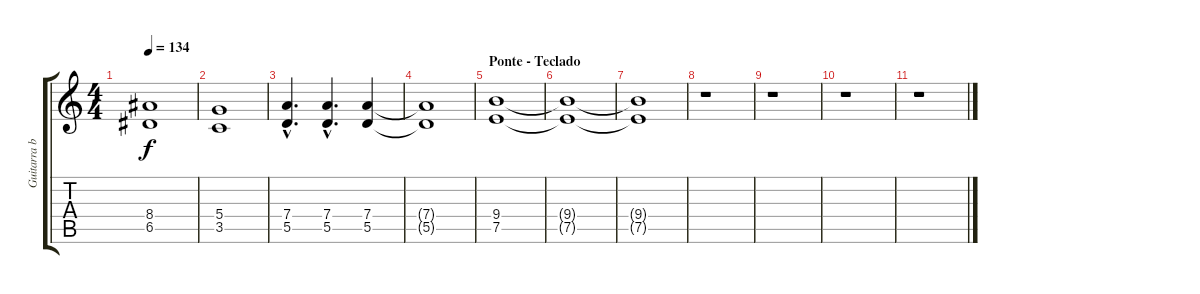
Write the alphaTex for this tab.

\track ("Guitarra base" "Guitarra b") {instrument overdrivenguitar}
\staff {score tabs}
\tuning (E4 B3 G3 D3 A2 E2) {hide}
\ts (4 4)
\tempo 134
\clef g2
\ks c
(8.4 6.5).1{dy f} |
(5.4 3.5).1 |
(7.4{hac} 5.5{hac}).4{d} (7.4{hac} 5.5{hac}).4{d} (7.4 5.5).4 |
(7.4{t} 5.5{t}).1 |
\section ("" "Ponte - Teclado")
(9.4 7.5).1 |
(9.4{t} 7.5{t}).1{volume 0} |
(9.4{t} 7.5{t}).1 |
r.1 |
r.1 |
r.1 |
r.1
